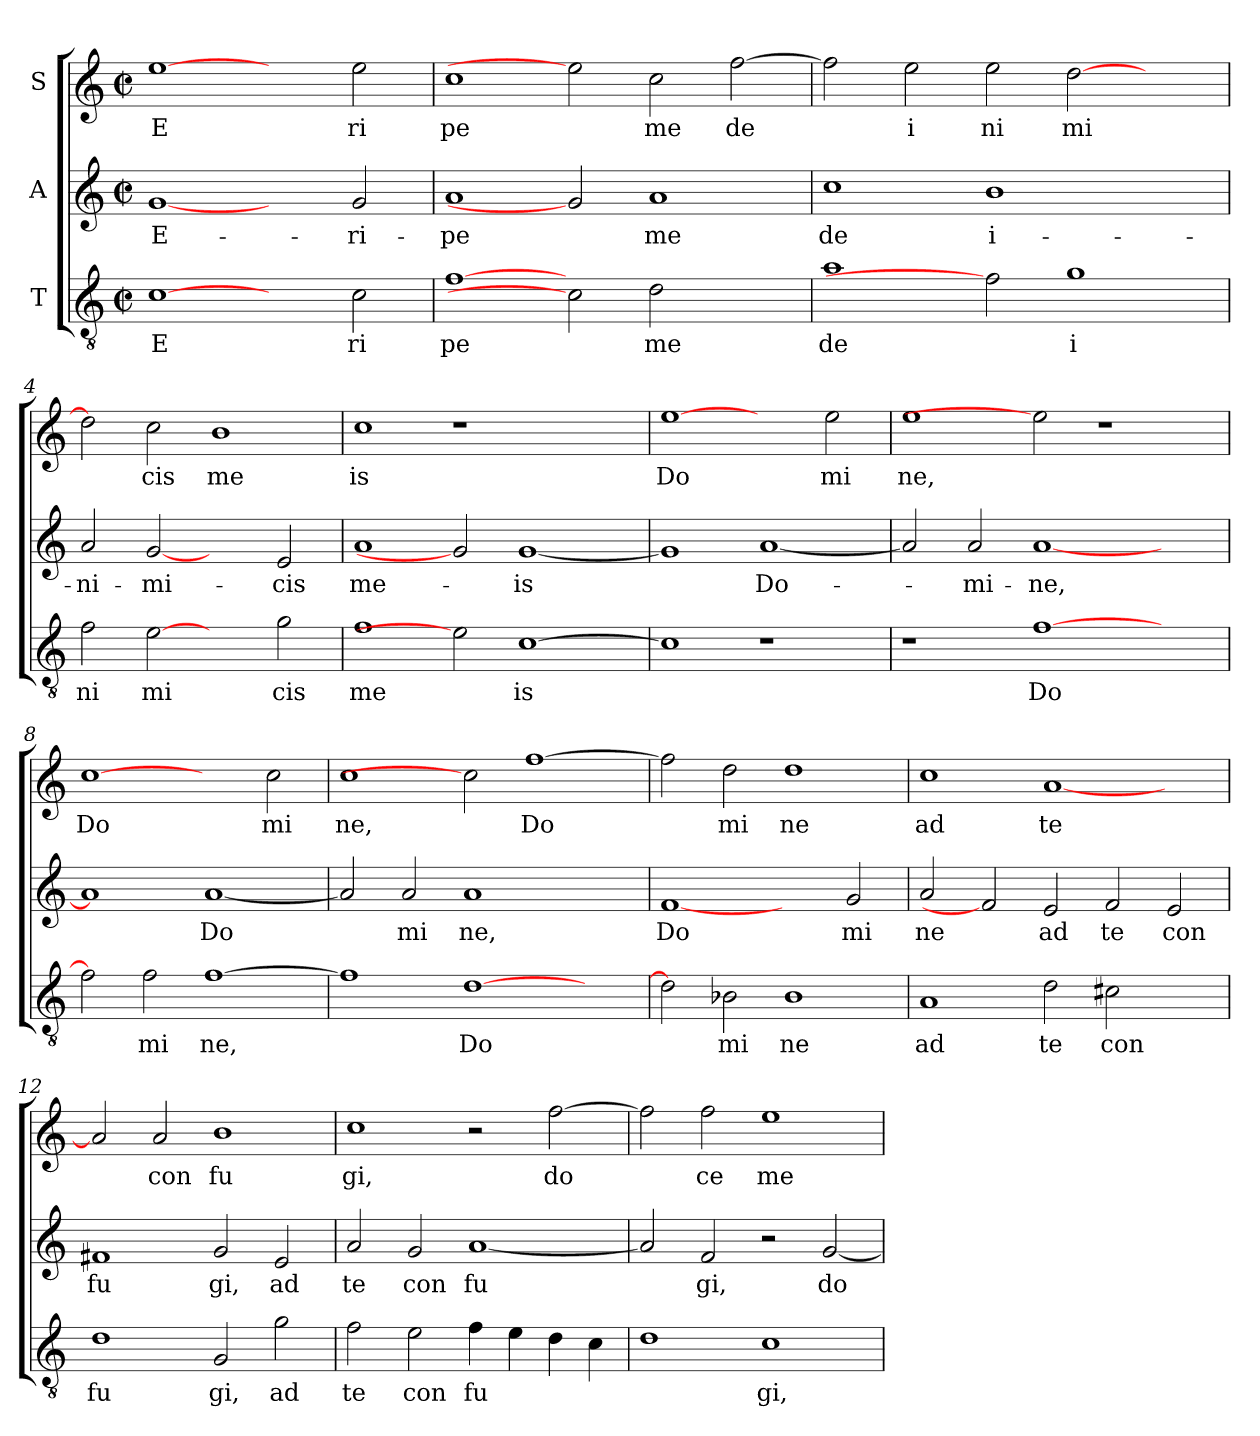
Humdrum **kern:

**kern	**text	**kern	**text	**kern	**text
*part3	*part3	*part2	*part2	*part1	*part1
*staff3	*staff3	*staff2	*staff2	*staff1	*staff1
*I"T	*	*I"A	*	*I"S	*
!!LO:PB:g=z
*stria5	*	*stria5	*	*stria5	*
*clefGv2	*	*clefG2	*	*clefG2	*
*M2/2	*	*M2/2	*	*M2/2	*
*met(c|)	*	*met(c|)	*	*met(c|)	*
=1	=1	=1	=1	=1	=1
!	!LO:LY:b:cj	!	!LO:LY:b:cj	!	!LO:LY:b:cj
[1c	E	[1g	E-	[1ee	E
2ryy	.	2ryy	.	2ryy	.
!	!LO:LY:b:cj	!	!LO:LY:b:cj	!	!LO:LY:b:cj
2c\	ri	2g/	-ri-	2ee\	ri
=2	=2	=2	=2	=2	=2
!	!LO:LY:b:cj	!	!LO:LY:b:cj	!	!LO:LY:b:cj
[1f	pe	1a	-pe	1cc	pe
2c]	.	2g]	.	2ee]	.
!	!LO:LY:b:cj	!	!LO:LY:b:cj	!	!LO:LY:b:cj
2d\	me	1a	me	2cc\	me
!	!	!	!	!	!LO:LY:b:cj
2ryy	.	.	.	[>2ff\	de
=3	=3	=3	=3	=3	=3
!	!LO:LY:b:cj	!	!LO:LY:b:cj	!	!
1a	de	1cc	de	2ff\]	.
!	!	!	!	!	!LO:LY:b:cj
.	.	.	.	2ee\	i
!	!	!	!LO:LY:b:cj	!	!LO:LY:b:cj
2f]	.	1b	i-	2ee\	ni
!	!LO:LY:b:cj	!	!	!	!LO:LY:b
1g	i	.	.	[>2dd\	mi
.	.	2ryy	.	2ryy	.
=4	=4	=4	=4	=4	=4
!	!LO:LY:b:cj	!	!LO:LY:b:cj	!	!
2f\	ni	2a/	-ni-	2dd\]	.
!	!LO:LY:b:cj	!	!LO:LY:b:cj	!	!LO:LY:b:cj
[2e	mi	[2g	-mi-	2cc\	cis
!	!	!	!	!	!LO:LY:b:cj
2ryy	.	2ryy	.	1b	me
!	!LO:LY:b:cj	!	!LO:LY:b:cj	!	!
2g\	cis	2e/	-cis	.	.
=5	=5	=5	=5	=5	=5
!	!LO:LY:b:cj	!	!LO:LY:b:cj	!	!LO:LY:b:cj
1f	me	1a	me-	1cc	is
2e]	.	2g]	.	1r	.
!	!LO:LY:b:cj	!	!LO:LY:b:cj	!	!
[>1c	is	[<1g	-is	.	.
.	.	.	.	2ryy	.
=6	=6	=6	=6	=6	=6
!	!	!	!	!	!LO:LY:b:cj
1c]	.	1g]	.	[1ee	Do
!	!	!	!LO:LY:b:cj	!	!
1r	.	[<1a	Do-	2ryy	.
!	!	!	!	!	!LO:LY:b:cj
.	.	.	.	2ee\	mi
=7	=7	=7	=7	=7	=7
!	!	!	!	!	!LO:LY:b:cj
1r	.	2a/]	.	1ee	ne,
!	!	!	!LO:LY:b:cj	!	!
.	.	2a/	-mi-	.	.
!	!LO:LY:b:cj	!	!LO:LY:b:cj	!	!
[>1f	Do	[>1a	-ne,	2ee]	.
.	.	.	.	1r	.
2ryy	.	2ryy	.	.	.
!!LO:LB:g=z
=8	=8	=8	=8	=8	=8
!	!	!	!	!	!LO:LY:b:cj
2f\]	.	1a]	.	[1cc	Do
!	!LO:LY:b:cj	!	!	!	!
2f\	mi	.	.	.	.
!	!LO:LY:b:cj	!	!LO:LY:b:cj	!	!
[>1f	ne,	[<1a	Do	2ryy	.
!	!	!	!	!	!LO:LY:b:cj
.	.	.	.	2cc\	mi
=9	=9	=9	=9	=9	=9
!	!	!	!	!	!LO:LY:b:cj
1f]	.	2a/]	.	1cc	ne,
!	!	!	!LO:LY:b:cj	!	!
.	.	2a/	mi	.	.
!	!LO:LY:b:cj	!	!LO:LY:b:cj	!	!
[>1d	Do	1a	ne,	2cc]	.
!	!	!	!	!	!LO:LY:b:cj
.	.	.	.	[>1ff	Do
2ryy	.	2ryy	.	.	.
=10	=10	=10	=10	=10	=10
!	!	!	!LO:LY:b:cj	!	!
2d\]	.	[1f	Do	2ff\]	.
!	!LO:LY:b:cj	!	!	!	!LO:LY:b:cj
2B-X\	mi	.	.	2dd\	mi
!	!LO:LY:b:cj	!	!	!	!LO:LY:b:cj
1B-	ne	2ryy	.	1dd	ne
!	!	!	!LO:LY:b:cj	!	!
.	.	2g/	mi	.	.
=11	=11	=11	=11	=11	=11
!	!LO:LY:b:cj	!	!LO:LY:b:cj	!	!LO:LY:b:cj
1A	ad	2a/	ne	1cc	ad
.	.	2f]	.	.	.
!	!LO:LY:b:cj	!	!LO:LY:b:cj	!	!LO:LY:b:cj
2d\	te	2e/	ad	[<1a	te
!	!LO:LY:b:cj	!	!LO:LY:b:cj	!	!
2c#X\	con	2f/	te	.	.
!	!	!	!LO:LY:b:cj	!	!
2ryy	.	2e/	con	2ryy	.
=12	=12	=12	=12	=12	=12
!	!LO:LY:b:cj	!	!LO:LY:b:cj	!	!
1d	fu	1f#X	fu	2a/]	.
!	!	!	!	!	!LO:LY:b:cj
.	.	.	.	2a/	con
!	!LO:LY:b:cj	!	!LO:LY:b:cj	!	!LO:LY:b:cj
2G/	gi,	2g/	gi,	1b	fu
!	!LO:LY:b:cj	!	!LO:LY:b:cj	!	!
2g\	ad	2e/	ad	.	.
=13	=13	=13	=13	=13	=13
!	!LO:LY:b:cj	!	!LO:LY:b:cj	!	!LO:LY:b:cj
2f\	te	2a/	te	1cc	gi,
!	!LO:LY:b:cj	!	!LO:LY:b:cj	!	!
2e\	con	2g/	con	.	.
!	!LO:LY:b:cj	!	!LO:LY:b:cj	!	!
4f\	fu	[<1a	fu	2r	.
4e\	.	.	.	.	.
!	!	!	!	!	!LO:LY:b:cj
4d\	.	.	.	[>2ff\	do
4c\	.	.	.	.	.
=14	=14	=14	=14	=14	=14
1d	.	2a/]	.	2ff\]	.
!	!	!	!LO:LY:b:cj	!	!LO:LY:b:cj
.	.	2f/	gi,	2ff\	ce
!	!LO:LY:b:cj	!	!	!	!LO:LY:b:cj
1c	gi,	2r	.	1ee	me
!	!	!	!LO:LY:b:cj	!	!
.	.	[>2g/	do	.	.
=	=	=	=	=	=
*-	*-	*-	*-	*-	*-
